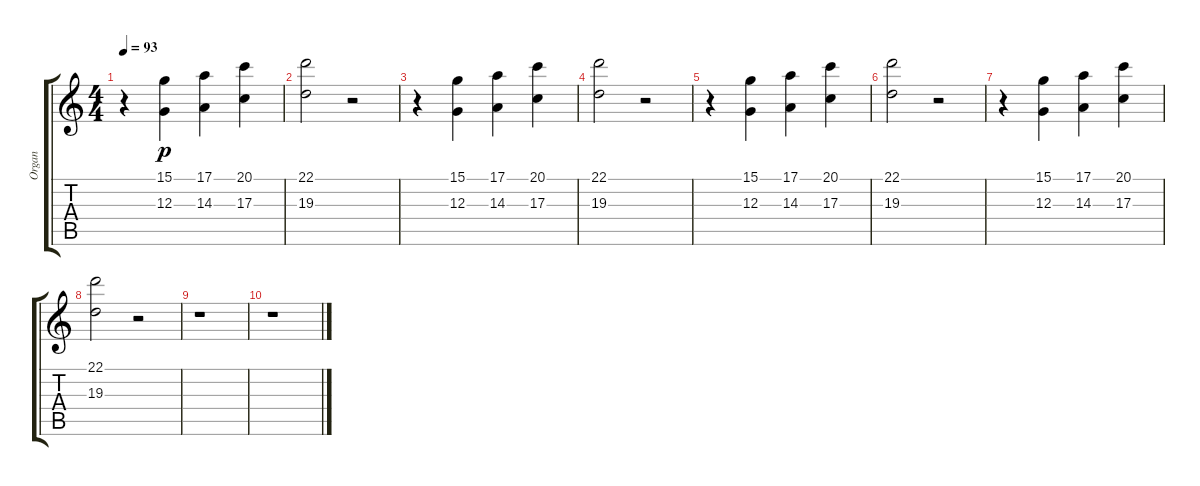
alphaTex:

\track ("Organ" "Organ") {instrument rockorgan}
\staff {score tabs}
\tuning (E4 B3 G3 D3 A2 E2) {hide}
\ts (4 4)
\tempo 93
\clef g2
\ks c
r.4{dy p} (15.1 12.3).4 (17.1 14.3).4 (20.1 17.3).4 |
(22.1 19.3).2 r.2 |
r.4 (15.1 12.3).4 (17.1 14.3).4 (20.1 17.3).4 |
(22.1 19.3).2 r.2 |
r.4 (15.1 12.3).4 (17.1 14.3).4 (20.1 17.3).4 |
(22.1 19.3).2 r.2 |
r.4 (15.1 12.3).4 (17.1 14.3).4 (20.1 17.3).4 |
(22.1 19.3).2 r.2 |
r.1 |
r.1
